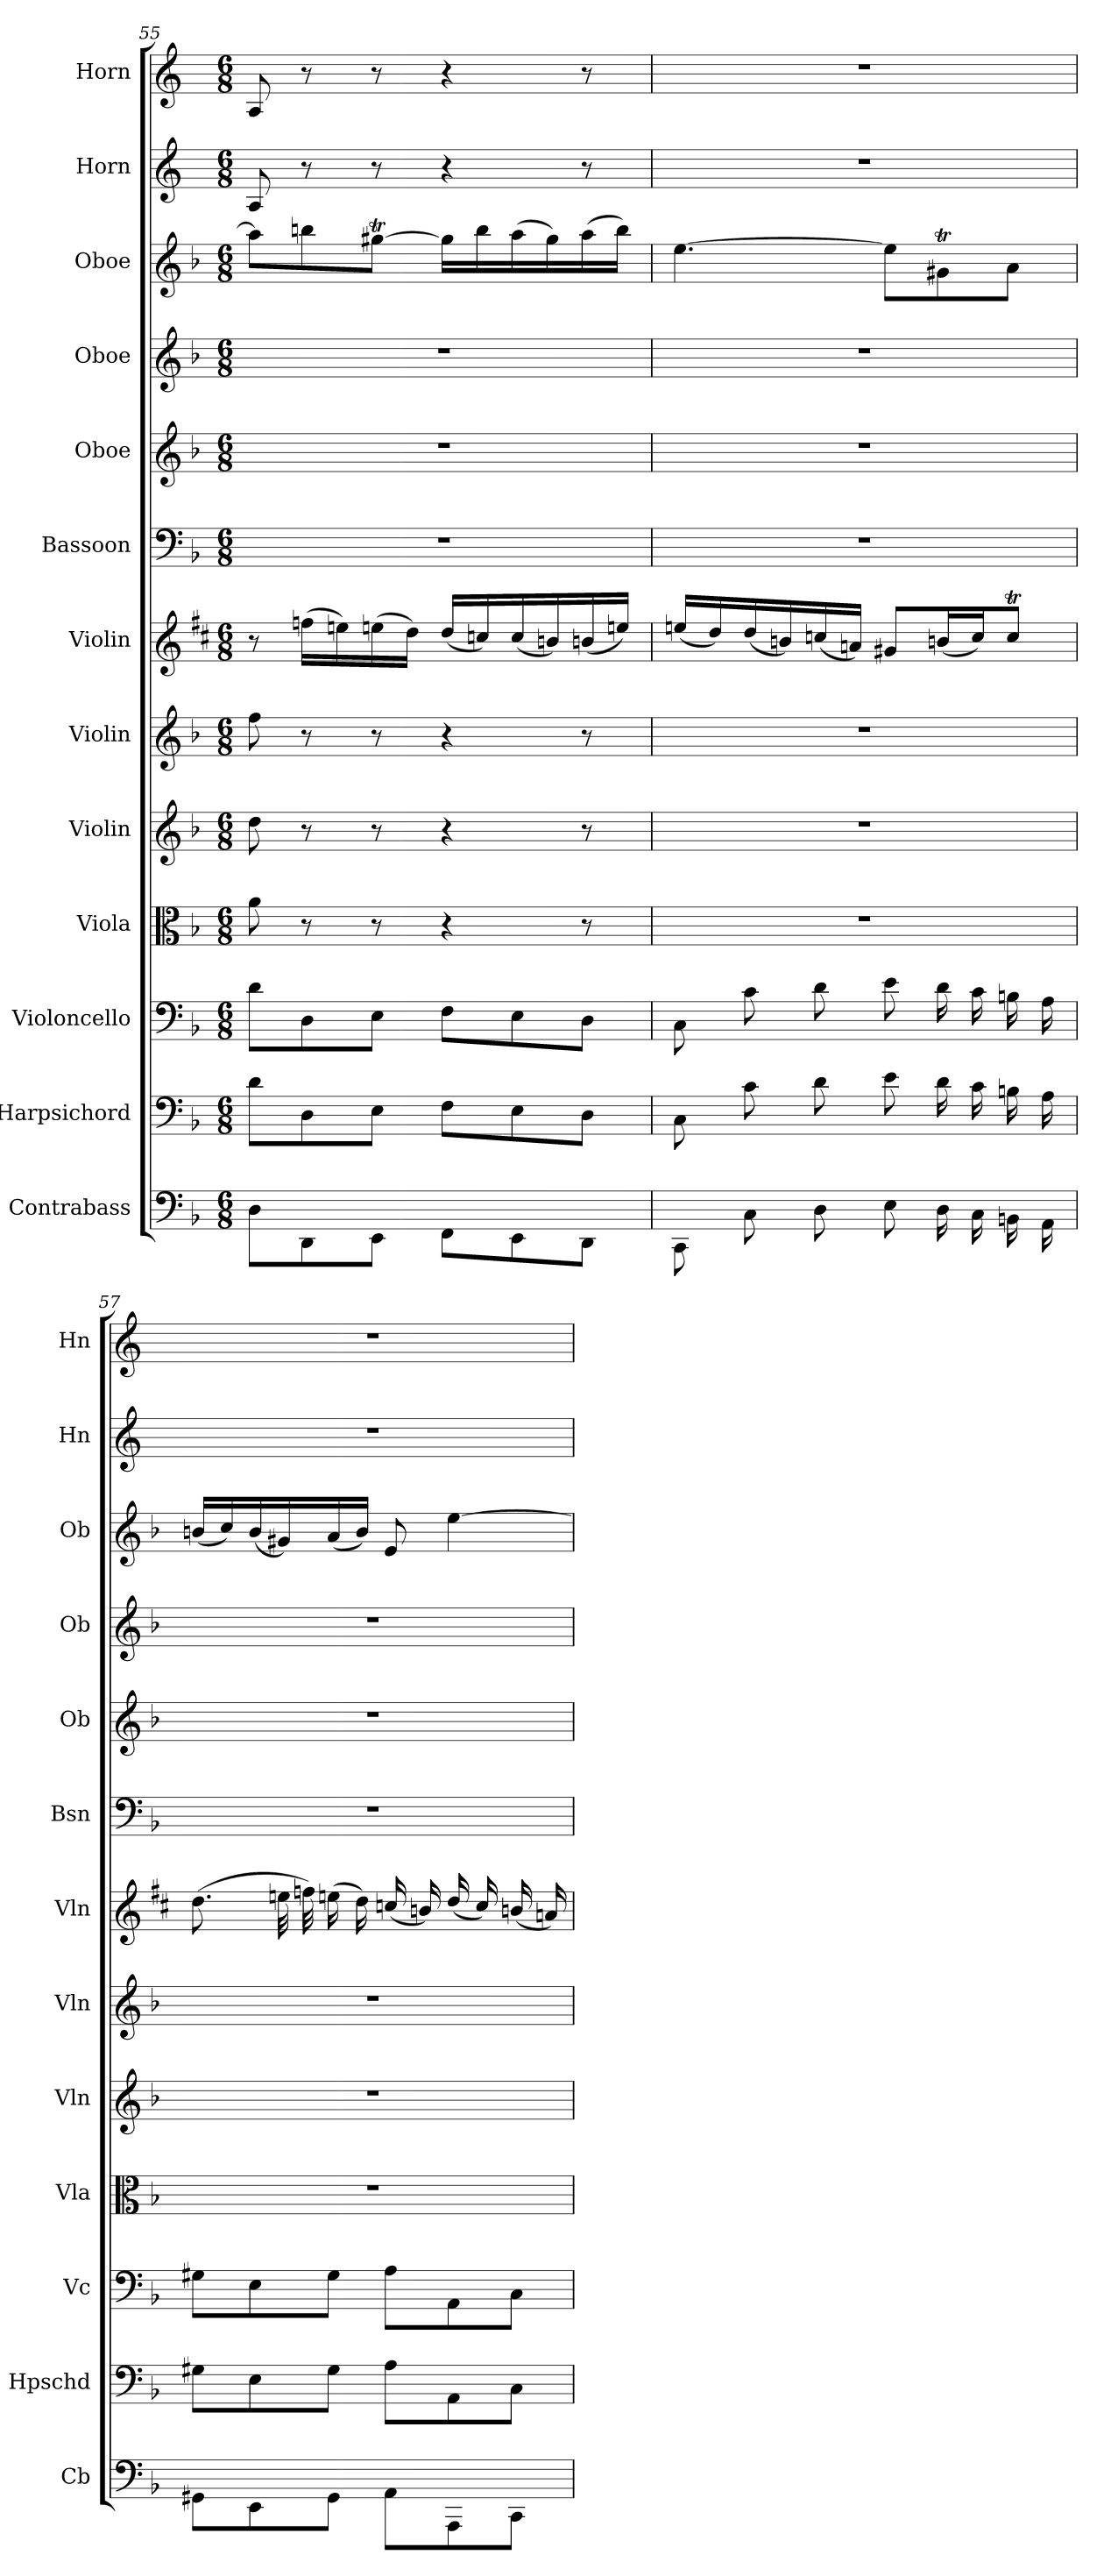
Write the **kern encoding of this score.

**kern	**kern	**kern	**kern	**kern	**kern	**kern	**kern	**kern	**kern	**kern	**kern	**kern
*part13	*part12	*part11	*part10	*part9	*part8	*part7	*part6	*part5	*part4	*part3	*part2	*part1
*staff13	*staff12	*staff11	*staff10	*staff9	*staff8	*staff7	*staff6	*staff5	*staff4	*staff3	*staff2	*staff1
*I"Contrabass	*I"Harpsichord	*I"Violoncello	*I"Viola	*I"Violin	*I"Violin	*I"Violin	*I"Bassoon	*I"Oboe	*I"Oboe	*I"Oboe	*I"Horn	*I"Horn
*I'Cb	*I'Hpschd	*I'Vc	*I'Vla	*I'Vln	*I'Vln	*I'Vln	*I'Bsn	*I'Ob	*I'Ob	*I'Ob	*I'Hn	*I'Hn
*clefF4	*clefF4	*clefF4	*clefC3	*clefG2	*clefG2	*clefG2	*clefF4	*clefG2	*clefG2	*clefG2	*clefG2	*clefG2
*ITrd7c12	*	*	*	*	*	*	*	*	*	*	*ITrd4c7	*ITrd4c7
*k[b-]	*k[b-]	*k[b-]	*k[b-]	*k[b-]	*k[b-]	*k[f#c#]	*k[b-]	*k[b-]	*k[b-]	*k[b-]	*k[b-]	*k[b-]
*F:	*F:	*F:	*F:	*F:	*F:	*D:	*F:	*F:	*F:	*F:	*F:	*F:
*M6/8	*M6/8	*M6/8	*M6/8	*M6/8	*M6/8	*M6/8	*M6/8	*M6/8	*M6/8	*M6/8	*M6/8	*M6/8
=55	=55	=55	=55	=55	=55	=55	=55	=55	=55	=55	=55	=55
8DD\L	8d\L	8d\L	8a\	8dd\	8ff\	8r	2.r	2.r	2.r	8aa\L]	8D/	8D/
8DDD\	8D\	8D\	8r	8r	8r	(16ffn\LL	.	.	.	8bbn\	8r	8r
.	.	.	.	.	.	16een\)	.	.	.	.	.	.
8EEE\J	8E\J	8E\J	8r	8r	8r	(16een\	.	.	.	[8gg#Xt\J	8r	8r
.	.	.	.	.	.	16dd\JJ)	.	.	.	.	.	.
8FFF\L	8F\L	8F\L	4r	4r	4r	(16dd/LL	.	.	.	16gg#\LL]	4r	4r
.	.	.	.	.	.	16ccn/)	.	.	.	16bb\	.	.
8EEE\	8E\	8E\	.	.	.	(16cc/	.	.	.	(16aa\	.	.
.	.	.	.	.	.	16bn/)	.	.	.	16gg#\)	.	.
8DDD\J	8D\J	8D\J	8r	8r	8r	(16bn/	.	.	.	(16aa\	8r	8r
.	.	.	.	.	.	16een/JJ)	.	.	.	16bb\JJ)	.	.
=56	=56	=56	=56	=56	=56	=56	=56	=56	=56	=56	=56	=56
8CCC\	8C\	8C\	2.r	2.r	2.r	(16een/LL	2.r	2.r	2.r	[4.ee\	2.r	2.r
.	.	.	.	.	.	16dd/)	.	.	.	.	.	.
8CC\	8c\	8c\	.	.	.	(16dd/	.	.	.	.	.	.
.	.	.	.	.	.	16bn/)	.	.	.	.	.	.
8DD\	8d\	8d\	.	.	.	(16ccn/	.	.	.	.	.	.
.	.	.	.	.	.	16an/JJ)	.	.	.	.	.	.
8EE\	8e\	8e\	.	.	.	8g#X/L	.	.	.	8ee\L]	.	.
16DD\	16d\	16d\	.	.	.	(16bn/L	.	.	.	8g#Xt\	.	.
16CC\	16c\	16c\	.	.	.	16cc/J)	.	.	.	.	.	.
16BBBn\	16Bn\	16Bn\	.	.	.	8ccT/J	.	.	.	8a\J	.	.
16AAA\	16A\	16A\	.	.	.	.	.	.	.	.	.	.
=57	=57	=57	=57	=57	=57	=57	=57	=57	=57	=57	=57	=57
8GGG#X\L	8G#X\L	8G#X\L	2.r	2.r	2.r	(8.dd\	2.r	2.r	2.r	(16bn/LL	2.r	2.r
.	.	.	.	.	.	.	.	.	.	16cc/)	.	.
8EEE\	8E\	8E\	.	.	.	.	.	.	.	(16b/	.	.
.	.	.	.	.	.	32een\	.	.	.	16g#X/)	.	.
.	.	.	.	.	.	32ffn\)	.	.	.	.	.	.
8GGG#\J	8G#\J	8G#\J	.	.	.	(16een\	.	.	.	(16a/	.	.
.	.	.	.	.	.	16dd\)	.	.	.	16b/JJ)	.	.
8AAA\L	8A\L	8A\L	.	.	.	(16ccn/	.	.	.	8e/	.	.
.	.	.	.	.	.	16bn/)	.	.	.	.	.	.
8AAAA\	8AA\	8AA\	.	.	.	(16dd/	.	.	.	[4ee\	.	.
.	.	.	.	.	.	16cc/)	.	.	.	.	.	.
8CCC\J	8C\J	8C\J	.	.	.	(16bn/	.	.	.	.	.	.
.	.	.	.	.	.	16an/)	.	.	.	.	.	.
=	=	=	=	=	=	=	=	=	=	=	=	=
*-	*-	*-	*-	*-	*-	*-	*-	*-	*-	*-	*-	*-
